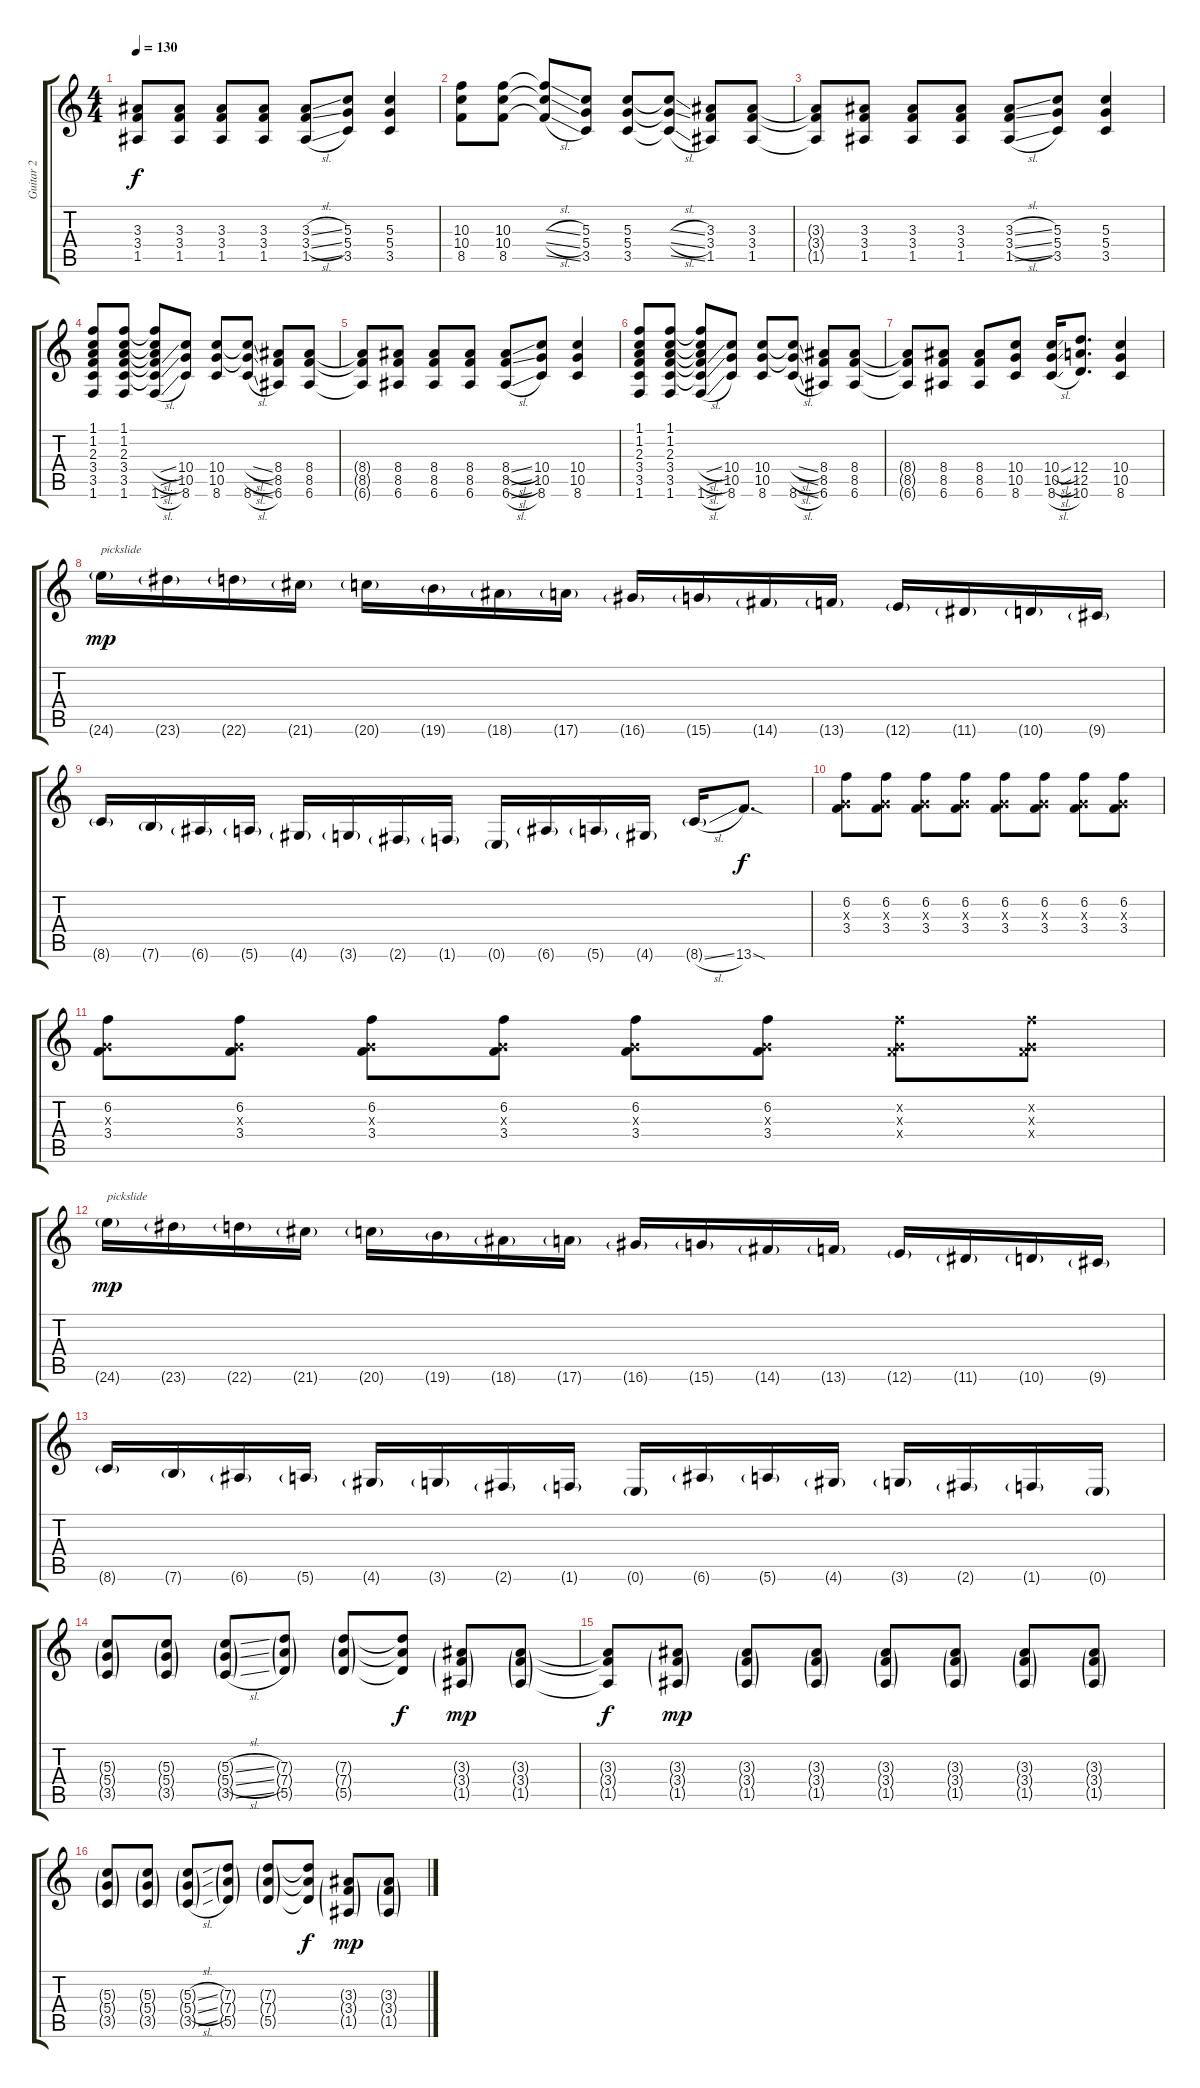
\track ("Guitar 2" "Guitar 2") {instrument distortionguitar}
\staff {score tabs}
\tuning (E4 B3 G3 D3 A2 E2) {hide}
\ts (4 4)
\tempo 130
\clef g2
\ks c
(3.3{t} 3.4{t} 1.5{t}).8{dy f} (3.3 3.4 1.5).8 (3.3 3.4 1.5).8 (3.3 3.4 1.5).8 (3.3{sl} 3.4{sl} 1.5{sl}).8 (5.3 5.4 3.5).8 (5.3 5.4 3.5).4 |
(10.3 10.4 8.5).8 (10.3 10.4 8.5).8 (10.3{sl t} 10.4{sl t} 8.5{sl t}).8 (5.3 5.4 3.5).8 (5.3 5.4 3.5).8 (5.3{sl t} 5.4{sl t} 3.5{sl t}).8 (3.3 3.4 1.5).8 (3.3 3.4 1.5).8 |
(3.3{t} 3.4{t} 1.5{t}).8 (3.3 3.4 1.5).8 (3.3 3.4 1.5).8 (3.3 3.4 1.5).8 (3.3{sl} 3.4{sl} 1.5{sl}).8 (5.3 5.4 3.5).8 (5.3 5.4 3.5).4 |
(1.1 1.2 2.3 3.4 3.5 1.6).8 (1.1 1.2 2.3 3.4 3.5 1.6).8 (1.1{t} 1.2{t} 2.3{t} 3.4{sl t} 3.5{sl t} 1.6{sl}).8 (10.4 10.5 8.6).8 (10.4 10.5 8.6).8 (10.4{sl t} 10.5{sl t} 8.6{sl}).8 (8.4 8.5 6.6).8 (8.4 8.5 6.6).8 |
(8.4{t} 8.5{t} 6.6{t}).8 (8.4 8.5 6.6).8 (8.4 8.5 6.6).8 (8.4 8.5 6.6).8 (8.4{sl} 8.5{sl} 6.6{sl}).8 (10.4 10.5 8.6).8 (10.4 10.5 8.6).4 |
(1.1 1.2 2.3 3.4 3.5 1.6).8 (1.1 1.2 2.3 3.4 3.5 1.6).8 (1.1{t} 1.2{t} 2.3{t} 3.4{sl t} 3.5{sl t} 1.6{sl}).8 (10.4 10.5 8.6).8 (10.4 10.5 8.6).8 (10.4{sl t} 10.5{sl t} 8.6{sl}).8 (8.4 8.5 6.6).8 (8.4 8.5 6.6).8 |
(8.4{t} 8.5{t} 6.6{t}).8 (8.4 8.5 6.6).8 (8.4 8.5 6.6).8 (10.4 10.5 8.6).8 (10.4{sl} 10.5{sl} 8.6{sl}).16 (12.4 12.5 10.6).8{d} (10.4 10.5 8.6).4 |
24.6{g}.16{txt "pickslide" dy mp volume 0} 23.6{g}.16 22.6{g}.16 21.6{g}.16 20.6{g}.16 19.6{g}.16 18.6{g}.16 17.6{g}.16 16.6{g}.16 15.6{g}.16 14.6{g}.16 13.6{g}.16 12.6{g}.16 11.6{g}.16 10.6{g}.16 9.6{g}.16 |
8.6{g}.16 7.6{g}.16 6.6{g}.16 5.6{g}.16 4.6{g}.16 3.6{g}.16 2.6{g}.16 1.6{g}.16 0.6{g}.16 6.6{g}.16 5.6{g}.16 4.6{g}.16 8.6{sl g}.16{volume 16} 13.6{sod}.8{d dy f} |
(6.2 0.3{x} 3.4).8 (6.2 0.3{x} 3.4).8 (6.2 0.3{x} 3.4).8 (6.2 0.3{x} 3.4).8 (6.2 0.3{x} 3.4).8 (6.2 0.3{x} 3.4).8 (6.2 0.3{x} 3.4).8 (6.2 0.3{x} 3.4).8 |
(6.2 0.3{x} 3.4).8 (6.2 0.3{x} 3.4).8 (6.2 0.3{x} 3.4).8 (6.2 0.3{x} 3.4).8 (6.2 0.3{x} 3.4).8 (6.2 0.3{x} 3.4).8 (6.2{x} 0.3{x} 3.4{x}).8 (6.2{x} 0.3{x} 3.4{x}).8 |
24.6{g}.16{txt "pickslide" dy mp volume 0} 23.6{g}.16 22.6{g}.16 21.6{g}.16 20.6{g}.16 19.6{g}.16 18.6{g}.16 17.6{g}.16 16.6{g}.16 15.6{g}.16 14.6{g}.16 13.6{g}.16 12.6{g}.16 11.6{g}.16 10.6{g}.16 9.6{g}.16 |
8.6{g}.16 7.6{g}.16 6.6{g}.16 5.6{g}.16 4.6{g}.16 3.6{g}.16 2.6{g}.16 1.6{g}.16 0.6{g}.16 6.6{g}.16 5.6{g}.16 4.6{g}.16 3.6{g}.16 2.6{g}.16 1.6{g}.16 0.6{g}.16 |
(5.3{g} 5.4{g} 3.5{g}).8{volume 9} (5.3{g} 5.4{g} 3.5{g}).8 (5.3{sl g} 5.4{sl g} 3.5{sl g}).8 (7.3{g} 7.4{g} 5.5{g}).8 (7.3{g} 7.4{g} 5.5{g}).8 (7.3{t} 7.4{t} 5.5{t}).8{dy f} (3.3{g} 3.4{g} 1.5{g}).8{dy mp} (3.3{g} 3.4{g} 1.5{g}).8 |
(3.3{t} 3.4{t} 1.5{t}).8{dy f} (3.3{g} 3.4{g} 1.5{g}).8{dy mp} (3.3{g} 3.4{g} 1.5{g}).8 (3.3{g} 3.4{g} 1.5{g}).8 (3.3{g} 3.4{g} 1.5{g}).8 (3.3{g} 3.4{g} 1.5{g}).8 (3.3{g} 3.4{g} 1.5{g}).8 (3.3{g} 3.4{g} 1.5{g}).8 |
(5.3{g} 5.4{g} 3.5{g}).8 (5.3{g} 5.4{g} 3.5{g}).8 (5.3{sl g} 5.4{sl g} 3.5{sl g}).8 (7.3{g} 7.4{g} 5.5{g}).8 (7.3{g} 7.4{g} 5.5{g}).8 (7.3{t} 7.4{t} 5.5{t}).8{dy f} (3.3{g} 3.4{g} 1.5{g}).8{dy mp} (3.3{g} 3.4{g} 1.5{g}).8
